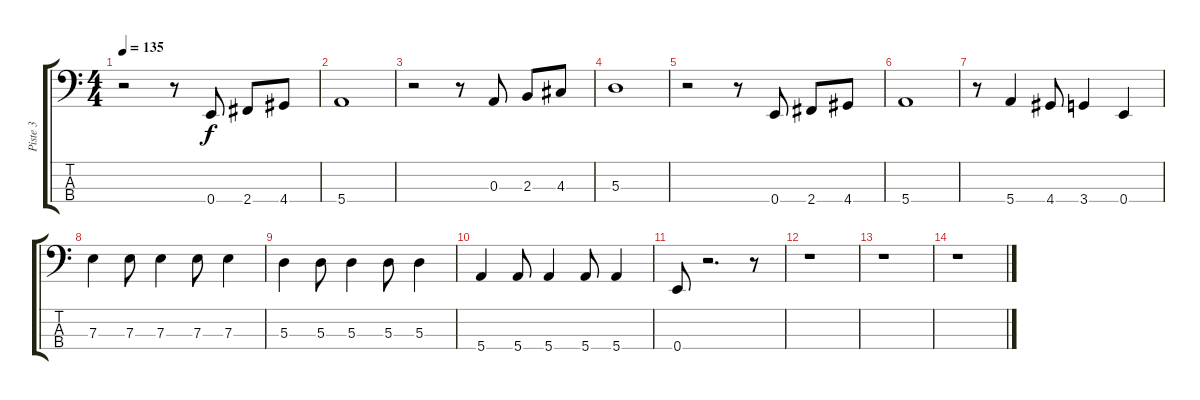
\track ("Piste 3" "Piste 3") {instrument electricbassfinger}
\staff {score tabs}
\tuning (G2 D2 A1 E1) {hide}
\ts (4 4)
\tempo 135
\clef f4
\ks c
r.2{dy f} r.8 0.4.8 2.4.8 4.4.8 |
5.4.1 |
r.2 r.8 0.3.8 2.3.8 4.3.8 |
5.3.1 |
r.2 r.8 0.4.8 2.4.8 4.4.8 |
5.4.1 |
r.8 5.4.4 4.4.8 3.4.4 0.4.4 |
7.3.4 7.3.8 7.3.4 7.3.8 7.3.4 |
5.3.4 5.3.8 5.3.4 5.3.8 5.3.4 |
5.4.4 5.4.8 5.4.4 5.4.8 5.4.4 |
0.4.8 r.2{d} r.8 |
r.1 |
r.1 |
r.1
